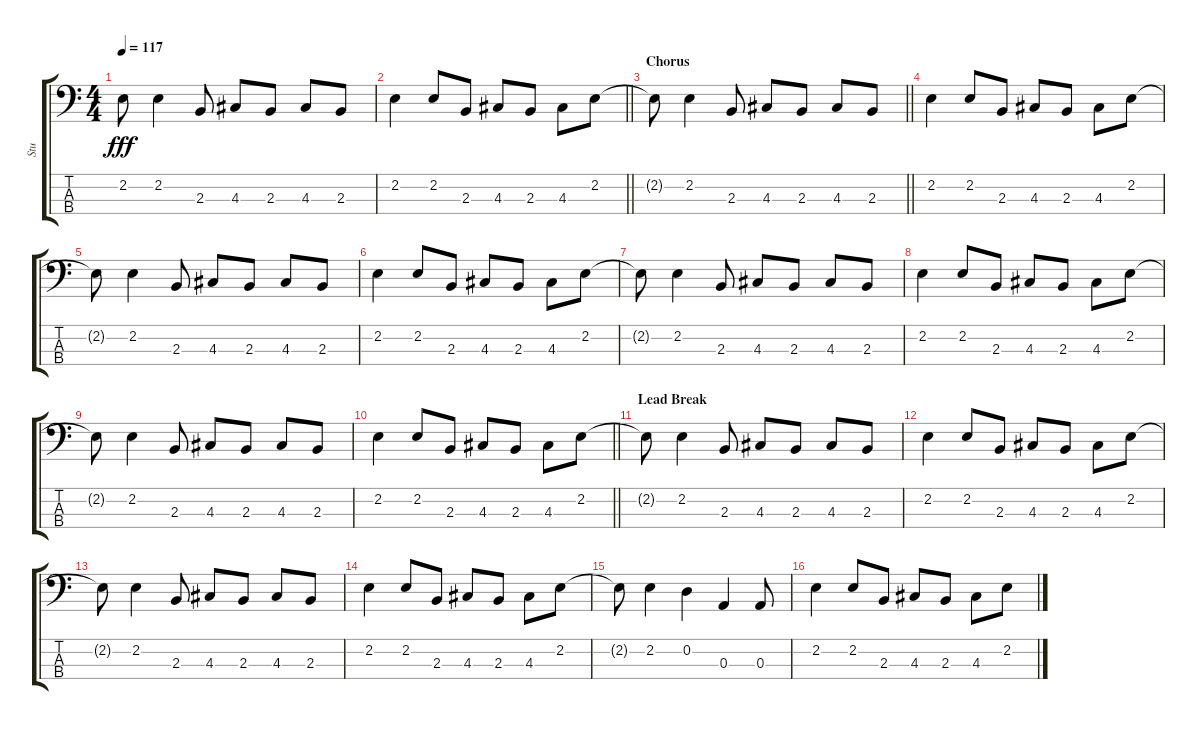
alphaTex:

\track ("Stu" "Stu") {instrument electricbassfinger}
\staff {score tabs}
\tuning (G2 D2 A1 E1) {hide}
\ts (4 4)
\tempo 117
\clef f4
\ks c
2.2{t}.8{dy fff} 2.2.4 2.3.8 4.3.8 2.3.8 4.3.8 2.3.8 |
\barLineRight lightlight
2.2.4 2.2.8 2.3.8 4.3.8 2.3.8 4.3.8 2.2.8 |
\section ("" "Chorus")
\barLineRight lightlight
2.2{t}.8 2.2.4 2.3.8 4.3.8 2.3.8 4.3.8 2.3.8 |
2.2.4 2.2.8 2.3.8 4.3.8 2.3.8 4.3.8 2.2.8 |
2.2{t}.8 2.2.4 2.3.8 4.3.8 2.3.8 4.3.8 2.3.8 |
2.2.4 2.2.8 2.3.8 4.3.8 2.3.8 4.3.8 2.2.8 |
2.2{t}.8 2.2.4 2.3.8 4.3.8 2.3.8 4.3.8 2.3.8 |
2.2.4 2.2.8 2.3.8 4.3.8 2.3.8 4.3.8 2.2.8 |
2.2{t}.8 2.2.4 2.3.8 4.3.8 2.3.8 4.3.8 2.3.8 |
\barLineRight lightlight
2.2.4 2.2.8 2.3.8 4.3.8 2.3.8 4.3.8 2.2.8 |
\section ("" "Lead Break")
2.2{t}.8 2.2.4 2.3.8 4.3.8 2.3.8 4.3.8 2.3.8 |
2.2.4 2.2.8 2.3.8 4.3.8 2.3.8 4.3.8 2.2.8 |
2.2{t}.8 2.2.4 2.3.8 4.3.8 2.3.8 4.3.8 2.3.8 |
2.2.4 2.2.8 2.3.8 4.3.8 2.3.8 4.3.8 2.2.8 |
2.2{t}.8 2.2.4 0.2.4 0.3.4 0.3.8 |
2.2.4 2.2.8 2.3.8 4.3.8 2.3.8 4.3.8 2.2.8
